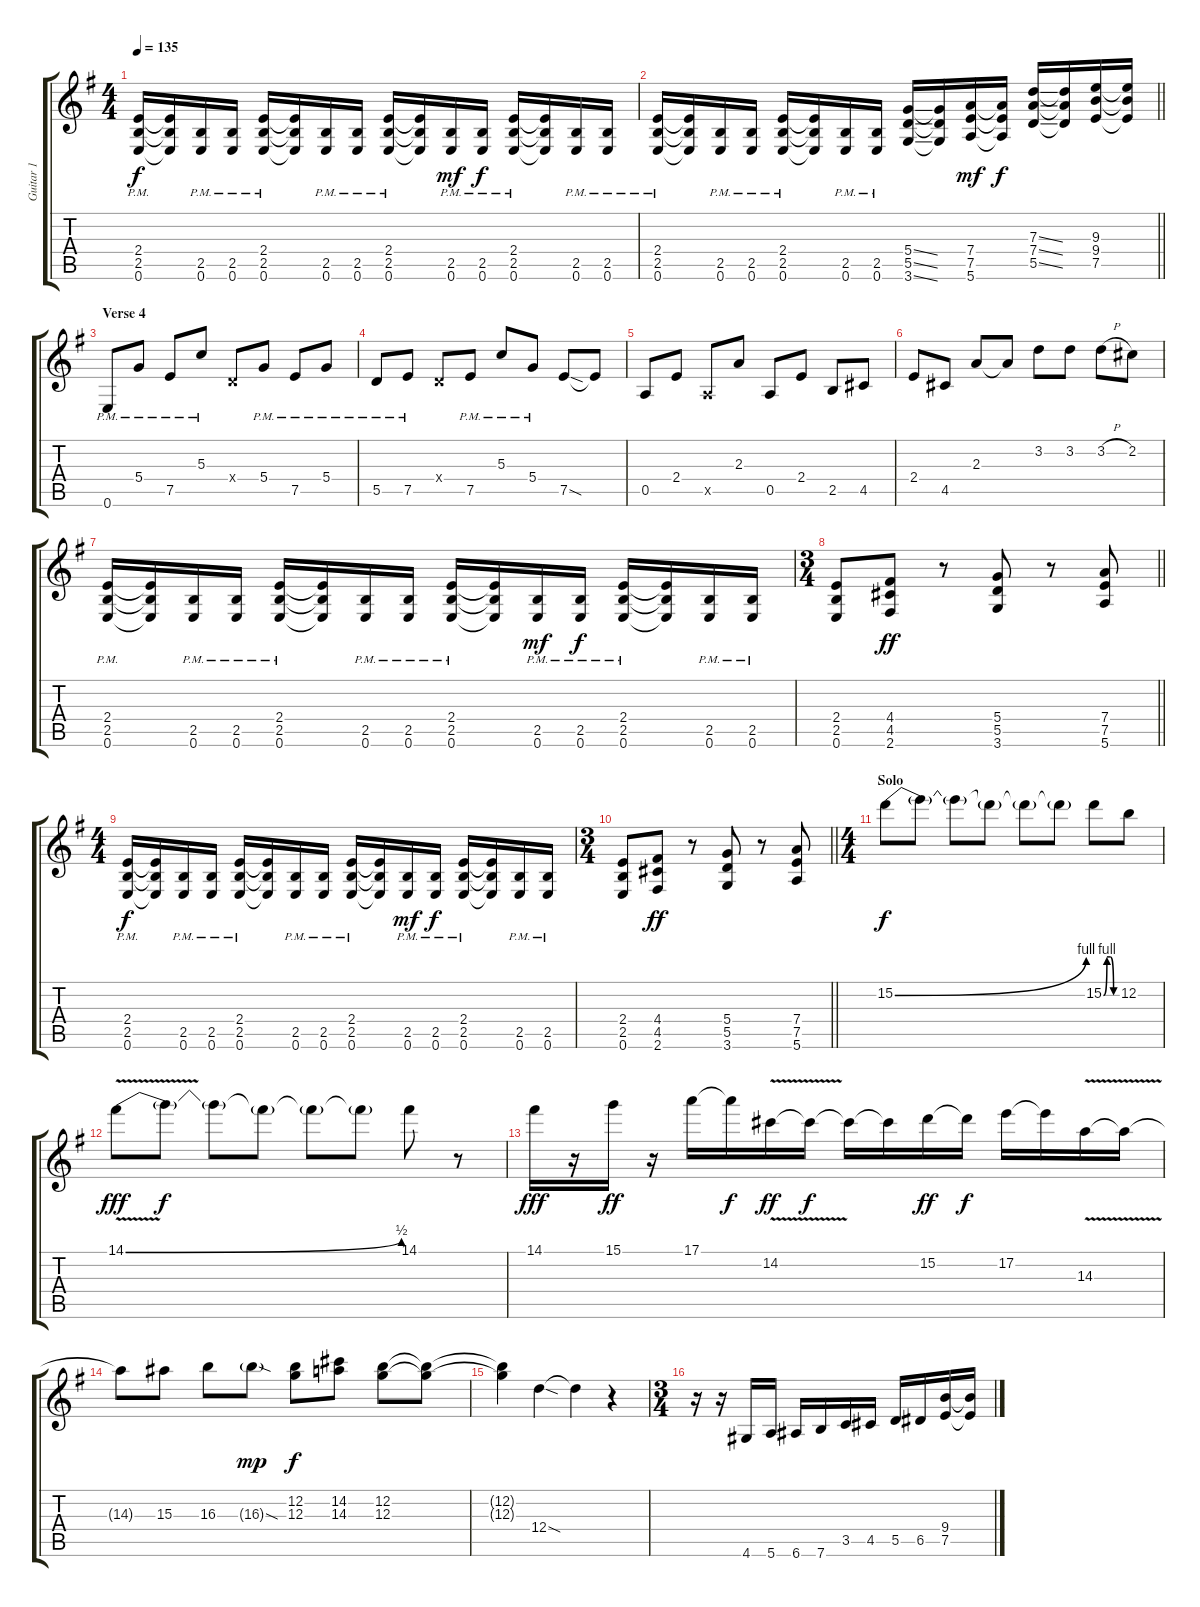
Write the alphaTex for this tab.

\track ("Guitar 1" "Guitar 1") {instrument distortionguitar}
\staff {score tabs}
\tuning (E4 B3 G3 D3 A2 E2) {hide}
\ts (4 4)
\tempo 135
\clef g2
\ks g
(2.4{pm} 2.5{pm} 0.6{pm}).16{dy f} (2.4{t} 2.5{t} 0.6{t}).16 (2.5{pm} 0.6{pm}).16 (2.5{pm} 0.6{pm}).16 (2.4{pm} 2.5{pm} 0.6{pm}).16 (2.4{t} 2.5{t} 0.6{t}).16 (2.5{pm} 0.6{pm}).16 (2.5{pm} 0.6{pm}).16 (2.4{pm} 2.5{pm} 0.6{pm}).16 (2.4{t} 2.5{t} 0.6{t}).16 (2.5{pm} 0.6{pm}).16{dy mf} (2.5{pm} 0.6{pm}).16{dy f} (2.4{pm} 2.5{pm} 0.6{pm}).16 (2.4{t} 2.5{t} 0.6{t}).16 (2.5{pm} 0.6{pm}).16 (2.5{pm} 0.6{pm}).16 |
\barLineRight lightlight
(2.4{pm} 2.5{pm} 0.6{pm}).16 (2.4{t} 2.5{t} 0.6{t}).16 (2.5{pm} 0.6{pm}).16 (2.5{pm} 0.6{pm}).16 (2.4{pm} 2.5{pm} 0.6{pm}).16 (2.4{t} 2.5{t} 0.6{t}).16 (2.5{pm} 0.6{pm}).16 (2.5{pm} 0.6{pm}).16 (5.4{ss} 5.5{ss} 3.6{ss}).16 (5.4{t} 5.5{t} 3.6{t}).16 (7.4 7.5 5.6).16{dy mf} (7.4{t} 7.5{t} 5.6{t}).16{dy f} (7.3{ss} 7.4{ss} 5.5{ss}).16 (7.3{t} 7.4{t} 5.5{t}).16 (9.3 9.4 7.5).16 (9.3{t} 9.4{t} 7.5{t}).16 |
\section ("" "Verse 4")
0.6{pm}.8 5.4{pm}.8 7.5{pm}.8 5.3{pm}.8 0.4{x}.8 5.4{pm}.8 7.5{pm}.8 5.4{pm}.8 |
5.5{pm}.8 7.5{pm}.8 0.4{x}.8 7.5{pm}.8 5.3{pm}.8 5.4{pm}.8 7.5{sod}.8 7.5{t}.8 |
0.5.8 2.4.8 0.5{x}.8 2.3.8 0.5.8 2.4.8 2.5.8 4.5.8 |
2.4.8 4.5.8 2.3.8 2.3{t}.8 3.2.8 3.2.8 3.2{h}.8 2.2.8 |
(2.4{pm} 2.5{pm} 0.6{pm}).16 (2.4{t} 2.5{t} 0.6{t}).16 (2.5{pm} 0.6{pm}).16 (2.5{pm} 0.6{pm}).16 (2.4{pm} 2.5{pm} 0.6{pm}).16 (2.4{t} 2.5{t} 0.6{t}).16 (2.5{pm} 0.6{pm}).16 (2.5{pm} 0.6{pm}).16 (2.4{pm} 2.5{pm} 0.6{pm}).16 (2.4{t} 2.5{t} 0.6{t}).16 (2.5{pm} 0.6{pm}).16{dy mf} (2.5{pm} 0.6{pm}).16{dy f} (2.4{pm} 2.5{pm} 0.6{pm}).16 (2.4{t} 2.5{t} 0.6{t}).16 (2.5{pm} 0.6{pm}).16 (2.5{pm} 0.6{pm}).16 |
\ts (3 4)
\barLineRight lightlight
(2.4 2.5 0.6).8 (4.4 4.5 2.6).8{dy ff} r.8 (5.4 5.5 3.6).8 r.8 (7.4 7.5 5.6).8 |
\ts (4 4)
(2.4{pm} 2.5{pm} 0.6{pm}).16{dy f} (2.4{t} 2.5{t} 0.6{t}).16 (2.5{pm} 0.6{pm}).16 (2.5{pm} 0.6{pm}).16 (2.4{pm} 2.5{pm} 0.6{pm}).16 (2.4{t} 2.5{t} 0.6{t}).16 (2.5{pm} 0.6{pm}).16 (2.5{pm} 0.6{pm}).16 (2.4{pm} 2.5{pm} 0.6{pm}).16 (2.4{t} 2.5{t} 0.6{t}).16 (2.5{pm} 0.6{pm}).16{dy mf} (2.5{pm} 0.6{pm}).16{dy f} (2.4{pm} 2.5{pm} 0.6{pm}).16 (2.4{t} 2.5{t} 0.6{t}).16 (2.5{pm} 0.6{pm}).16 (2.5{pm} 0.6{pm}).16 |
\ts (3 4)
\barLineRight lightlight
(2.4 2.5 0.6).8 (4.4 4.5 2.6).8{dy ff} r.8 (5.4 5.5 3.6).8 r.8 (7.4 7.5 5.6).8 |
\ts (4 4)
\section ("" "Solo")
15.2{be (bend 0 0 60 4)}.8{dy f} 15.2{t}.8 15.2{t}.8 15.2{t}.8 15.2{t}.8 15.2{t}.8 15.2{be (custom 0 0 15 4 30 4 45 0 60 0)}.8 12.2.8 |
14.1{be (bend 0 0 60 2) v}.8{dy fff} 14.1{t}.8{dy f} 14.1{t}.8 14.1{t}.8 14.1{t}.8 14.1{t}.8 14.1.8 r.8 |
14.1.16{dy fff} r.16 15.1.16{dy ff} r.16 17.1.16 17.1{t}.16{dy f} 14.2{v}.16{dy ff} 14.2{t}.16{dy f} 14.2{t}.16 14.2{t}.16 15.2.16{dy ff} 15.2{t}.16{dy f} 17.2.16 17.2{t}.16 14.3{v}.16 14.3{t}.16 |
14.3{t}.8 15.3.8 16.3.8 16.3{sod g}.8{dy mp} (12.2 12.3).8{dy f} (14.2 14.3).8 (12.2 12.3).8 (12.2{t} 12.3{t}).8 |
(12.2{t} 12.3{t}).4 12.4{sod}.4 12.4{t}.4 r.4 |
\ts (3 4)
r.16 r.16 4.6.16 5.6.16 6.6.16 7.6.16 3.5.16 4.5.16 5.5.16 6.5.16 (9.4 7.5).16 (9.4{t} 7.5{t}).16
